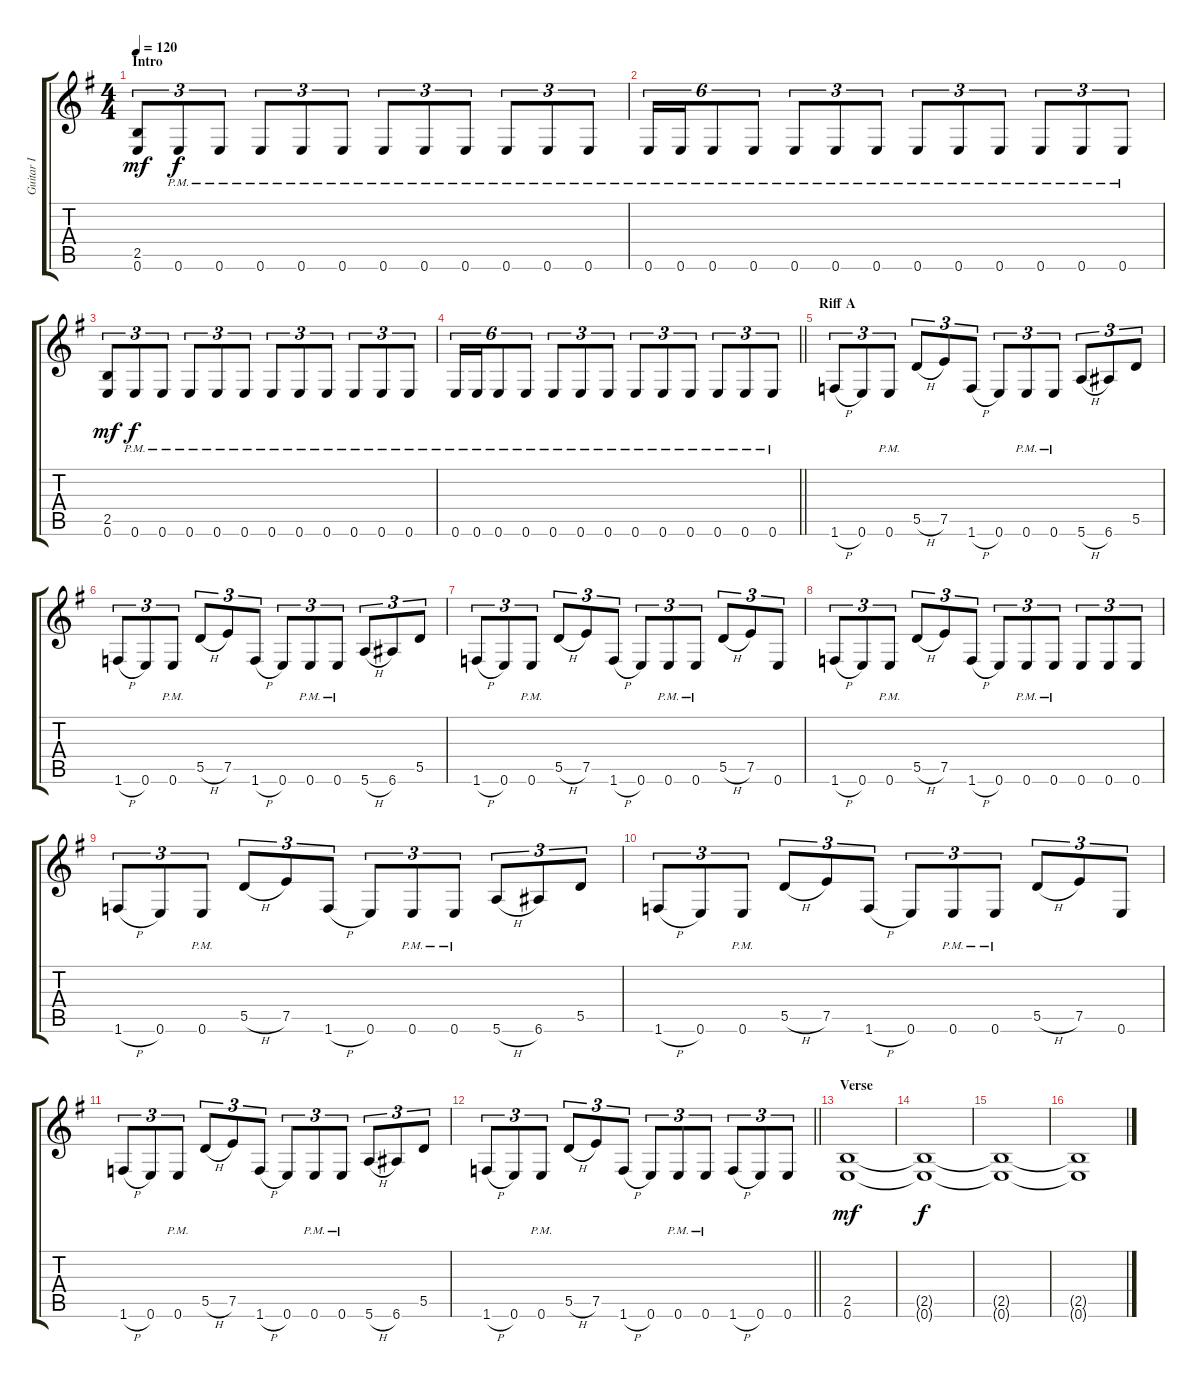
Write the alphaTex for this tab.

\track ("Guitar I" "Guitar I") {instrument distortionguitar}
\staff {score tabs}
\tuning (E4 B3 G3 D3 A2 E2) {hide}
\ts (4 4)
\section ("" "Intro")
\tempo 120
\clef g2
\ks eminor
(2.5 0.6).8{tu (3 2) dy mf instrument distortionguitar} 0.6{pm}.8{tu (3 2) dy f} 0.6{pm}.8{tu (3 2)} 0.6{pm}.8{tu (3 2)} 0.6{pm}.8{tu (3 2)} 0.6{pm}.8{tu (3 2)} 0.6{pm}.8{tu (3 2)} 0.6{pm}.8{tu (3 2)} 0.6{pm}.8{tu (3 2)} 0.6{pm}.8{tu (3 2)} 0.6{pm}.8{tu (3 2)} 0.6{pm}.8{tu (3 2)} |
0.6{pm}.16{tu (6 4)} 0.6{pm}.16{tu (6 4)} 0.6{pm}.8{tu (6 4)} 0.6{pm}.8{tu (6 4)} 0.6{pm}.8{tu (3 2)} 0.6{pm}.8{tu (3 2)} 0.6{pm}.8{tu (3 2)} 0.6{pm}.8{tu (3 2)} 0.6{pm}.8{tu (3 2)} 0.6{pm}.8{tu (3 2)} 0.6{pm}.8{tu (3 2)} 0.6{pm}.8{tu (3 2)} 0.6{pm}.8{tu (3 2)} |
(2.5 0.6).8{tu (3 2) dy mf} 0.6{pm}.8{tu (3 2) dy f} 0.6{pm}.8{tu (3 2)} 0.6{pm}.8{tu (3 2)} 0.6{pm}.8{tu (3 2)} 0.6{pm}.8{tu (3 2)} 0.6{pm}.8{tu (3 2)} 0.6{pm}.8{tu (3 2)} 0.6{pm}.8{tu (3 2)} 0.6{pm}.8{tu (3 2)} 0.6{pm}.8{tu (3 2)} 0.6{pm}.8{tu (3 2)} |
\barLineRight lightlight
0.6{pm}.16{tu (6 4)} 0.6{pm}.16{tu (6 4)} 0.6{pm}.8{tu (6 4)} 0.6{pm}.8{tu (6 4)} 0.6{pm}.8{tu (3 2)} 0.6{pm}.8{tu (3 2)} 0.6{pm}.8{tu (3 2)} 0.6{pm}.8{tu (3 2)} 0.6{pm}.8{tu (3 2)} 0.6{pm}.8{tu (3 2)} 0.6{pm}.8{tu (3 2)} 0.6{pm}.8{tu (3 2)} 0.6{pm}.8{tu (3 2)} |
\section ("" "Riff A")
1.6{h}.8{tu (3 2)} 0.6.8{tu (3 2)} 0.6{pm}.8{tu (3 2)} 5.5{h}.8{tu (3 2)} 7.5.8{tu (3 2)} 1.6{h}.8{tu (3 2)} 0.6.8{tu (3 2)} 0.6{pm}.8{tu (3 2)} 0.6{pm}.8{tu (3 2)} 5.6{h}.8{tu (3 2)} 6.6.8{tu (3 2)} 5.5.8{tu (3 2)} |
1.6{h}.8{tu (3 2)} 0.6.8{tu (3 2)} 0.6{pm}.8{tu (3 2)} 5.5{h}.8{tu (3 2)} 7.5.8{tu (3 2)} 1.6{h}.8{tu (3 2)} 0.6.8{tu (3 2)} 0.6{pm}.8{tu (3 2)} 0.6{pm}.8{tu (3 2)} 5.6{h}.8{tu (3 2)} 6.6.8{tu (3 2)} 5.5.8{tu (3 2)} |
1.6{h}.8{tu (3 2)} 0.6.8{tu (3 2)} 0.6{pm}.8{tu (3 2)} 5.5{h}.8{tu (3 2)} 7.5.8{tu (3 2)} 1.6{h}.8{tu (3 2)} 0.6.8{tu (3 2)} 0.6{pm}.8{tu (3 2)} 0.6{pm}.8{tu (3 2)} 5.5{h}.8{tu (3 2)} 7.5.8{tu (3 2)} 0.6.8{tu (3 2)} |
1.6{h}.8{tu (3 2)} 0.6.8{tu (3 2)} 0.6{pm}.8{tu (3 2)} 5.5{h}.8{tu (3 2)} 7.5.8{tu (3 2)} 1.6{h}.8{tu (3 2)} 0.6.8{tu (3 2)} 0.6{pm}.8{tu (3 2)} 0.6{pm}.8{tu (3 2)} 0.6.8{tu (3 2)} 0.6.8{tu (3 2)} 0.6.8{tu (3 2)} |
1.6{h}.8{tu (3 2)} 0.6.8{tu (3 2)} 0.6{pm}.8{tu (3 2)} 5.5{h}.8{tu (3 2)} 7.5.8{tu (3 2)} 1.6{h}.8{tu (3 2)} 0.6.8{tu (3 2)} 0.6{pm}.8{tu (3 2)} 0.6{pm}.8{tu (3 2)} 5.6{h}.8{tu (3 2)} 6.6.8{tu (3 2)} 5.5.8{tu (3 2)} |
1.6{h}.8{tu (3 2)} 0.6.8{tu (3 2)} 0.6{pm}.8{tu (3 2)} 5.5{h}.8{tu (3 2)} 7.5.8{tu (3 2)} 1.6{h}.8{tu (3 2)} 0.6.8{tu (3 2)} 0.6{pm}.8{tu (3 2)} 0.6{pm}.8{tu (3 2)} 5.5{h}.8{tu (3 2)} 7.5.8{tu (3 2)} 0.6.8{tu (3 2)} |
1.6{h}.8{tu (3 2)} 0.6.8{tu (3 2)} 0.6{pm}.8{tu (3 2)} 5.5{h}.8{tu (3 2)} 7.5.8{tu (3 2)} 1.6{h}.8{tu (3 2)} 0.6.8{tu (3 2)} 0.6{pm}.8{tu (3 2)} 0.6{pm}.8{tu (3 2)} 5.6{h}.8{tu (3 2)} 6.6.8{tu (3 2)} 5.5.8{tu (3 2)} |
\barLineRight lightlight
1.6{h}.8{tu (3 2)} 0.6.8{tu (3 2)} 0.6{pm}.8{tu (3 2)} 5.5{h}.8{tu (3 2)} 7.5.8{tu (3 2)} 1.6{h}.8{tu (3 2)} 0.6.8{tu (3 2)} 0.6{pm}.8{tu (3 2)} 0.6{pm}.8{tu (3 2)} 1.6{h}.8{tu (3 2)} 0.6.8{tu (3 2)} 0.6.8{tu (3 2)} |
\section ("" "Verse")
(2.5 0.6).1{dy mf volume 0} |
(2.5{t} 0.6{t}).1{dy f} |
(2.5{t} 0.6{t}).1 |
(2.5{t} 0.6{t}).1
